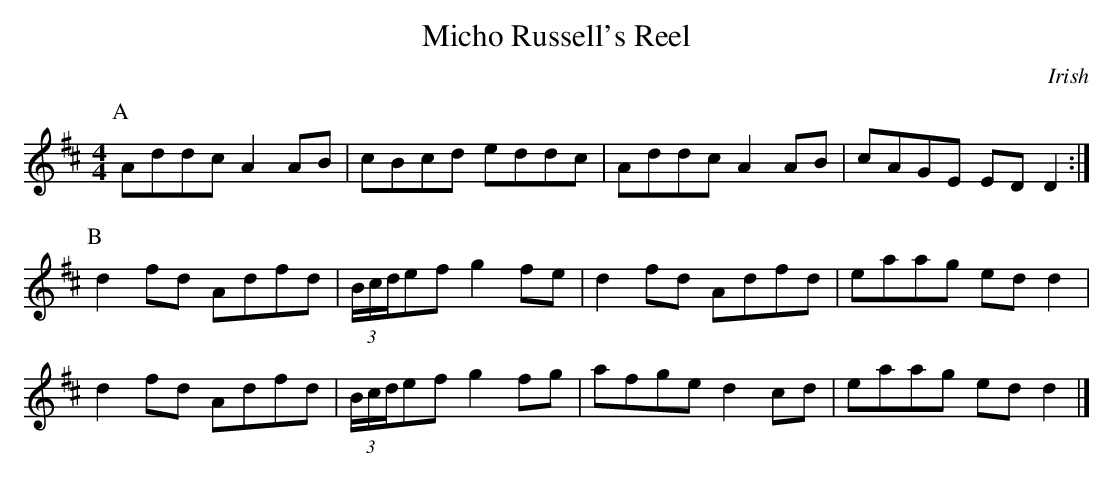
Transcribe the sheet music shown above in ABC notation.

X:1
T:Micho Russell's Reel
M:4/4
O:Irish
K:D
P:A
Addc A2AB | cBcd eddc | Addc A2AB | cAGE EDD2 :|
P:B
d2fd Adfd | (3B/c/d/ef g2fe | d2fd Adfd | eaag edd2 |
d2fd Adfd | (3B/c/d/ef g2fg | afge d2cd | eaag edd2 |]
